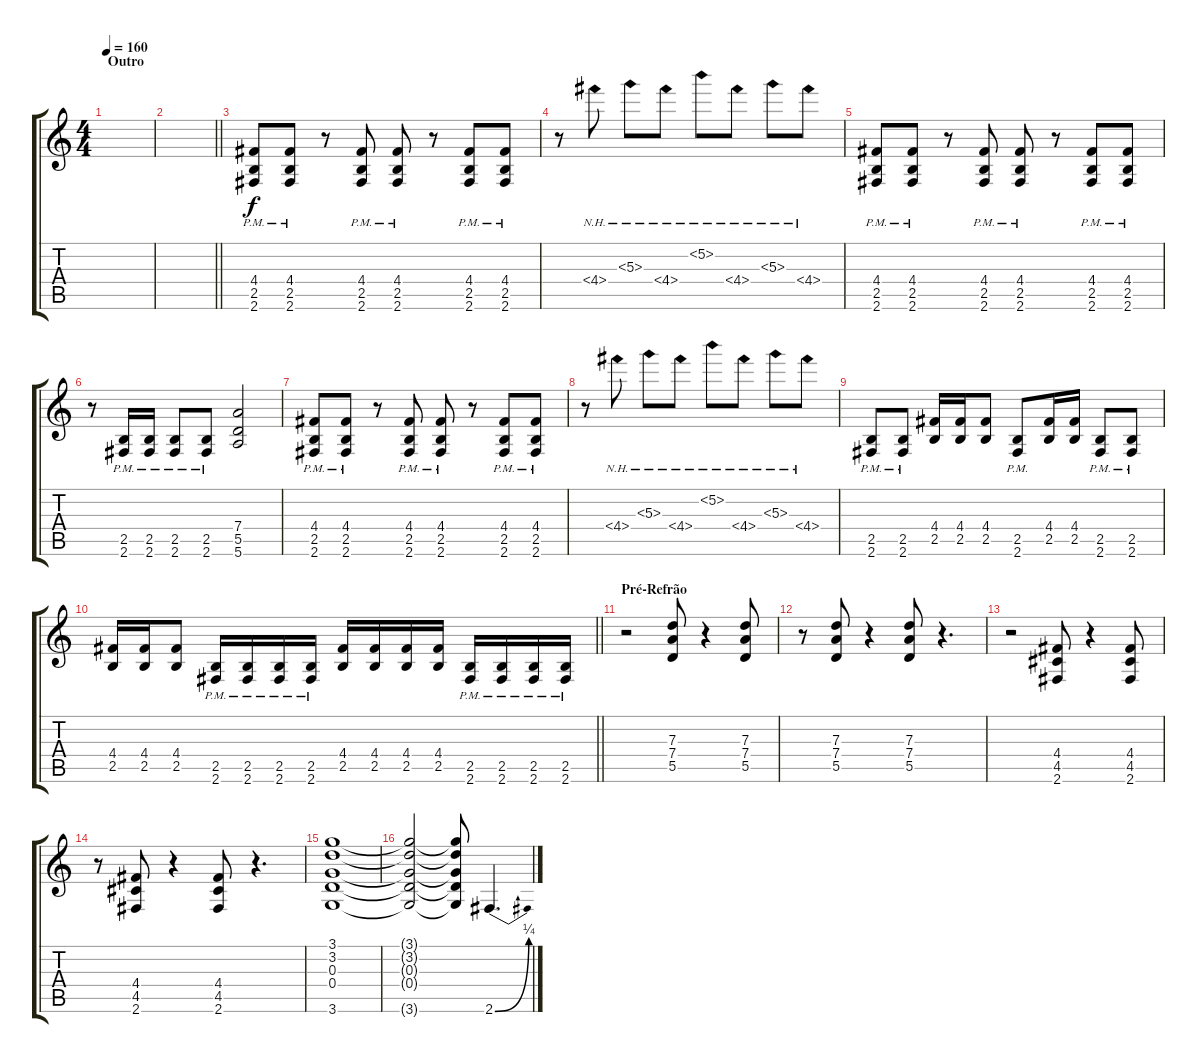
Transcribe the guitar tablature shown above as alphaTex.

\track "" {instrument overdrivenguitar}
\staff {score tabs}
\tuning (E4 B3 G3 D3 A2 E2) {hide}
\ts (4 4)
\section ("" "Outro")
\tempo 160
\clef g2
\ks c
|
\barLineRight lightlight
|
(4.4{pm} 2.5{pm} 2.6{pm}).8 (4.4{pm} 2.5{pm} 2.6{pm}).8 r.8 (4.4{pm} 2.5{pm} 2.6{pm}).8 (4.4{pm} 2.5{pm} 2.6{pm}).8 r.8 (4.4{pm} 2.5{pm} 2.6{pm}).8 (4.4{pm} 2.5{pm} 2.6{pm}).8 |
r.8 4.4{nh}.8 5.3{nh}.8 4.4{nh}.8 5.2{nh}.8 4.4{nh}.8 5.3{nh}.8 4.4{nh}.8 |
(4.4{pm} 2.5{pm} 2.6{pm}).8 (4.4{pm} 2.5{pm} 2.6{pm}).8 r.8 (4.4{pm} 2.5{pm} 2.6{pm}).8 (4.4{pm} 2.5{pm} 2.6{pm}).8 r.8 (4.4{pm} 2.5{pm} 2.6{pm}).8 (4.4{pm} 2.5{pm} 2.6{pm}).8 |
r.8 (2.5{pm} 2.6{pm}).16 (2.5{pm} 2.6{pm}).16 (2.5{pm} 2.6{pm}).8 (2.5{pm} 2.6{pm}).8 (7.4 5.5 5.6).2 |
(4.4{pm} 2.5{pm} 2.6{pm}).8 (4.4{pm} 2.5{pm} 2.6{pm}).8 r.8 (4.4{pm} 2.5{pm} 2.6{pm}).8 (4.4{pm} 2.5{pm} 2.6{pm}).8 r.8 (4.4{pm} 2.5{pm} 2.6{pm}).8 (4.4{pm} 2.5{pm} 2.6{pm}).8 |
r.8 4.4{nh}.8 5.3{nh}.8 4.4{nh}.8 5.2{nh}.8 4.4{nh}.8 5.3{nh}.8 4.4{nh}.8 |
(2.5{pm} 2.6{pm}).8 (2.5{pm} 2.6{pm}).8 (4.4 2.5).16 (4.4 2.5).16 (4.4 2.5).8 (2.5{pm} 2.6{pm}).8 (4.4 2.5).16 (4.4 2.5).16 (2.5{pm} 2.6{pm}).8 (2.5{pm} 2.6{pm}).8 |
\barLineRight lightlight
(4.4 2.5).16 (4.4 2.5).16 (4.4 2.5).8 (2.5{pm} 2.6{pm}).16 (2.5{pm} 2.6{pm}).16 (2.5{pm} 2.6{pm}).16 (2.5{pm} 2.6{pm}).16 (4.4 2.5).16 (4.4 2.5).16 (4.4 2.5).16 (4.4 2.5).16 (2.5{pm} 2.6{pm}).16 (2.5{pm} 2.6{pm}).16 (2.5{pm} 2.6{pm}).16 (2.5{pm} 2.6{pm}).16 |
\section ("" "Pré-Refrão")
r.2 (7.3 7.4 5.5).8 r.4 (7.3 7.4 5.5).8 |
r.8 (7.3 7.4 5.5).8 r.4 (7.3 7.4 5.5).8 r.4{d} |
r.2 (4.4 4.5 2.6).8 r.4 (4.4 4.5 2.6).8 |
r.8 (4.4 4.5 2.6).8 r.4 (4.4 4.5 2.6).8 r.4{d} |
(3.1 3.2 0.3 0.4 3.6).1 |
(3.1{t} 3.2{t} 0.3{t} 0.4{t} 3.6{t}).2 (3.1{t} 3.2{t} 0.3{t} 0.4{t} 3.6{t}).8 2.6{be (bend 0 0 60 1)}.4{d}
